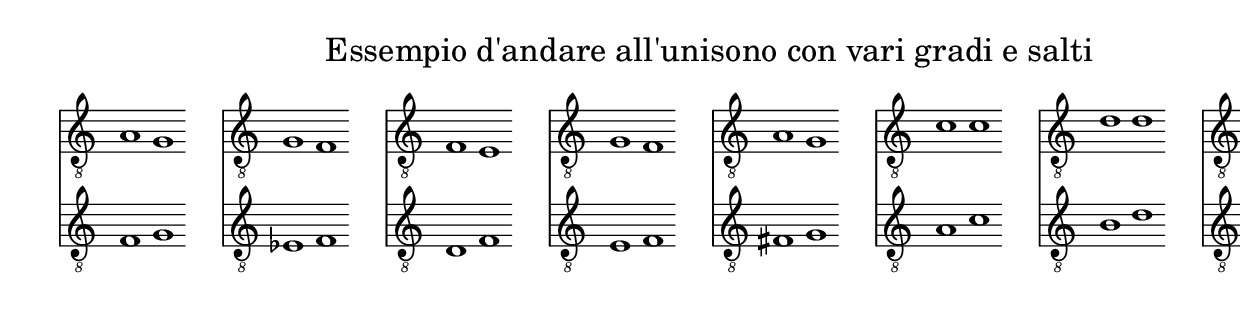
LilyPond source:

\version "2.22.2"

% Auto generated file

\header {
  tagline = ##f
}

dot = {
   \once \override Script.add-stem-support = ##f
   \once \override Script.toward-stem-shift = 0
   \once \override Script.skyline-horizontal-padding = 0
   \once \override Script.direction = 1
   \once \override Script.font-size = 1
}

\markup {
  \center-column {
    \line {
      \center-align
      \fontsize#3 { \concat { \normal-text "Essempio d'andare all'unisono con vari gradi e salti"} }
    }
    \null
    \line {
      \center-column {

        \line {
          \score {
            <<
              \new Staff \with { instrumentName = ""} {
                \override Staff.TimeSignature.stencil = ##f
                \override Staff.NoteHead.style = #'baroque
                \accidentalStyle Score.forget
                \cadenzaOn
                \clef "treble_8"
                \key c #`((0 . ,NATURAL) (1 . ,NATURAL) (2 . ,NATURAL)
                          (3 . ,NATURAL) (4 . ,NATURAL) (5 . ,NATURAL)
                          (6 . ,NATURAL))  a1  g1 
                \cadenzaOff
              }
              \new Staff \with { instrumentName = ""} {
                \override Staff.TimeSignature.stencil = ##f
                \override Staff.NoteHead.style = #'baroque
                \accidentalStyle Score.forget
                \cadenzaOn
                \clef "treble_8"
                \key c #`((0 . ,NATURAL) (1 . ,NATURAL) (2 . ,NATURAL)
                          (3 . ,NATURAL) (4 . ,NATURAL) (5 . ,NATURAL)
                          (6 . ,NATURAL))  f1  g1 
                \cadenzaOff
              }
            >>
            \layout {
              \context {
                \Score
                \override SpacingSpanner.common-shortest-duration = #(ly:make-moment 1)
              }
            }
          }
        }

      }
      \hspace #3 
      \center-column {

        \line {
          \score {
            <<
              \new Staff \with { instrumentName = ""} {
                \override Staff.TimeSignature.stencil = ##f
                \override Staff.NoteHead.style = #'baroque
                \accidentalStyle Score.forget
                \cadenzaOn
                \clef "treble_8"
                \key c #`((0 . ,NATURAL) (1 . ,NATURAL) (2 . ,NATURAL)
                          (3 . ,NATURAL) (4 . ,NATURAL) (5 . ,NATURAL)
                          (6 . ,NATURAL))  g1  f1 
                \cadenzaOff
              }
              \new Staff \with { instrumentName = ""} {
                \override Staff.TimeSignature.stencil = ##f
                \override Staff.NoteHead.style = #'baroque
                \accidentalStyle Score.forget
                \cadenzaOn
                \clef "treble_8"
                \key c #`((0 . ,NATURAL) (1 . ,NATURAL) (2 . ,NATURAL)
                          (3 . ,NATURAL) (4 . ,NATURAL) (5 . ,NATURAL)
                          (6 . ,NATURAL))  es1  f1 
                \cadenzaOff
              }
            >>
            \layout {
              \context {
                \Score
                \override SpacingSpanner.common-shortest-duration = #(ly:make-moment 1)
              }
            }
          }
        }

      }
      \hspace #3 
      \center-column {

        \line {
          \score {
            <<
              \new Staff \with { instrumentName = ""} {
                \override Staff.TimeSignature.stencil = ##f
                \override Staff.NoteHead.style = #'baroque
                \accidentalStyle Score.forget
                \cadenzaOn
                \clef "treble_8"
                \key c #`((0 . ,NATURAL) (1 . ,NATURAL) (2 . ,NATURAL)
                          (3 . ,NATURAL) (4 . ,NATURAL) (5 . ,NATURAL)
                          (6 . ,NATURAL))  f1  e1 
                \cadenzaOff
              }
              \new Staff \with { instrumentName = ""} {
                \override Staff.TimeSignature.stencil = ##f
                \override Staff.NoteHead.style = #'baroque
                \accidentalStyle Score.forget
                \cadenzaOn
                \clef "treble_8"
                \key c #`((0 . ,NATURAL) (1 . ,NATURAL) (2 . ,NATURAL)
                          (3 . ,NATURAL) (4 . ,NATURAL) (5 . ,NATURAL)
                          (6 . ,NATURAL))  d1  f1 
                \cadenzaOff
              }
            >>
            \layout {
              \context {
                \Score
                \override SpacingSpanner.common-shortest-duration = #(ly:make-moment 1)
              }
            }
          }
        }

      }
      \hspace #3 
      \center-column {

        \line {
          \score {
            <<
              \new Staff \with { instrumentName = ""} {
                \override Staff.TimeSignature.stencil = ##f
                \override Staff.NoteHead.style = #'baroque
                \accidentalStyle Score.forget
                \cadenzaOn
                \clef "treble_8"
                \key c #`((0 . ,NATURAL) (1 . ,NATURAL) (2 . ,NATURAL)
                          (3 . ,NATURAL) (4 . ,NATURAL) (5 . ,NATURAL)
                          (6 . ,NATURAL))  g1  f1 
                \cadenzaOff
              }
              \new Staff \with { instrumentName = ""} {
                \override Staff.TimeSignature.stencil = ##f
                \override Staff.NoteHead.style = #'baroque
                \accidentalStyle Score.forget
                \cadenzaOn
                \clef "treble_8"
                \key c #`((0 . ,NATURAL) (1 . ,NATURAL) (2 . ,NATURAL)
                          (3 . ,NATURAL) (4 . ,NATURAL) (5 . ,NATURAL)
                          (6 . ,NATURAL))  e1  f1 
                \cadenzaOff
              }
            >>
            \layout {
              \context {
                \Score
                \override SpacingSpanner.common-shortest-duration = #(ly:make-moment 1)
              }
            }
          }
        }

      }
      \hspace #3 
      \center-column {

        \line {
          \score {
            <<
              \new Staff \with { instrumentName = ""} {
                \override Staff.TimeSignature.stencil = ##f
                \override Staff.NoteHead.style = #'baroque
                \accidentalStyle Score.forget
                \cadenzaOn
                \clef "treble_8"
                \key c #`((0 . ,NATURAL) (1 . ,NATURAL) (2 . ,NATURAL)
                          (3 . ,NATURAL) (4 . ,NATURAL) (5 . ,NATURAL)
                          (6 . ,NATURAL))  a1  g1 
                \cadenzaOff
              }
              \new Staff \with { instrumentName = ""} {
                \override Staff.TimeSignature.stencil = ##f
                \override Staff.NoteHead.style = #'baroque
                \accidentalStyle Score.forget
                \cadenzaOn
                \clef "treble_8"
                \key c #`((0 . ,NATURAL) (1 . ,NATURAL) (2 . ,NATURAL)
                          (3 . ,NATURAL) (4 . ,NATURAL) (5 . ,NATURAL)
                          (6 . ,NATURAL))  fis1  g1 
                \cadenzaOff
              }
            >>
            \layout {
              \context {
                \Score
                \override SpacingSpanner.common-shortest-duration = #(ly:make-moment 1)
              }
            }
          }
        }

      }
      \hspace #3 
      \center-column {

        \line {
          \score {
            <<
              \new Staff \with { instrumentName = ""} {
                \override Staff.TimeSignature.stencil = ##f
                \override Staff.NoteHead.style = #'baroque
                \accidentalStyle Score.forget
                \cadenzaOn
                \clef "treble_8"
                \key c #`((0 . ,NATURAL) (1 . ,NATURAL) (2 . ,NATURAL)
                          (3 . ,NATURAL) (4 . ,NATURAL) (5 . ,NATURAL)
                          (6 . ,NATURAL))  c'1  c'1 
                \cadenzaOff
              }
              \new Staff \with { instrumentName = ""} {
                \override Staff.TimeSignature.stencil = ##f
                \override Staff.NoteHead.style = #'baroque
                \accidentalStyle Score.forget
                \cadenzaOn
                \clef "treble_8"
                \key c #`((0 . ,NATURAL) (1 . ,NATURAL) (2 . ,NATURAL)
                          (3 . ,NATURAL) (4 . ,NATURAL) (5 . ,NATURAL)
                          (6 . ,NATURAL))  a1  c'1 
                \cadenzaOff
              }
            >>
            \layout {
              \context {
                \Score
                \override SpacingSpanner.common-shortest-duration = #(ly:make-moment 1)
              }
            }
          }
        }

      }
      \hspace #3 
      \center-column {

        \line {
          \score {
            <<
              \new Staff \with { instrumentName = ""} {
                \override Staff.TimeSignature.stencil = ##f
                \override Staff.NoteHead.style = #'baroque
                \accidentalStyle Score.forget
                \cadenzaOn
                \clef "treble_8"
                \key c #`((0 . ,NATURAL) (1 . ,NATURAL) (2 . ,NATURAL)
                          (3 . ,NATURAL) (4 . ,NATURAL) (5 . ,NATURAL)
                          (6 . ,NATURAL))  d'1  d'1 
                \cadenzaOff
              }
              \new Staff \with { instrumentName = ""} {
                \override Staff.TimeSignature.stencil = ##f
                \override Staff.NoteHead.style = #'baroque
                \accidentalStyle Score.forget
                \cadenzaOn
                \clef "treble_8"
                \key c #`((0 . ,NATURAL) (1 . ,NATURAL) (2 . ,NATURAL)
                          (3 . ,NATURAL) (4 . ,NATURAL) (5 . ,NATURAL)
                          (6 . ,NATURAL))  b1  d'1 
                \cadenzaOff
              }
            >>
            \layout {
              \context {
                \Score
                \override SpacingSpanner.common-shortest-duration = #(ly:make-moment 1)
              }
            }
          }
        }

      }
      \hspace #3 
      \center-column {

        \line {
          \score {
            <<
              \new Staff \with { instrumentName = ""} {
                \override Staff.TimeSignature.stencil = ##f
                \override Staff.NoteHead.style = #'baroque
                \accidentalStyle Score.forget
                \cadenzaOn
                \clef "treble_8"
                \key c #`((0 . ,NATURAL) (1 . ,NATURAL) (2 . ,NATURAL)
                          (3 . ,NATURAL) (4 . ,NATURAL) (5 . ,NATURAL)
                          (6 . ,NATURAL))  b1  b1 
                \cadenzaOff
              }
              \new Staff \with { instrumentName = ""} {
                \override Staff.TimeSignature.stencil = ##f
                \override Staff.NoteHead.style = #'baroque
                \accidentalStyle Score.forget
                \cadenzaOn
                \clef "treble_8"
                \key c #`((0 . ,NATURAL) (1 . ,NATURAL) (2 . ,NATURAL)
                          (3 . ,NATURAL) (4 . ,NATURAL) (5 . ,NATURAL)
                          (6 . ,NATURAL))  g1  b1 
                \cadenzaOff
              }
            >>
            \layout {
              \context {
                \Score
                \override SpacingSpanner.common-shortest-duration = #(ly:make-moment 1)
              }
            }
          }
        }

      }
      \hspace #3 

    }
  }
}